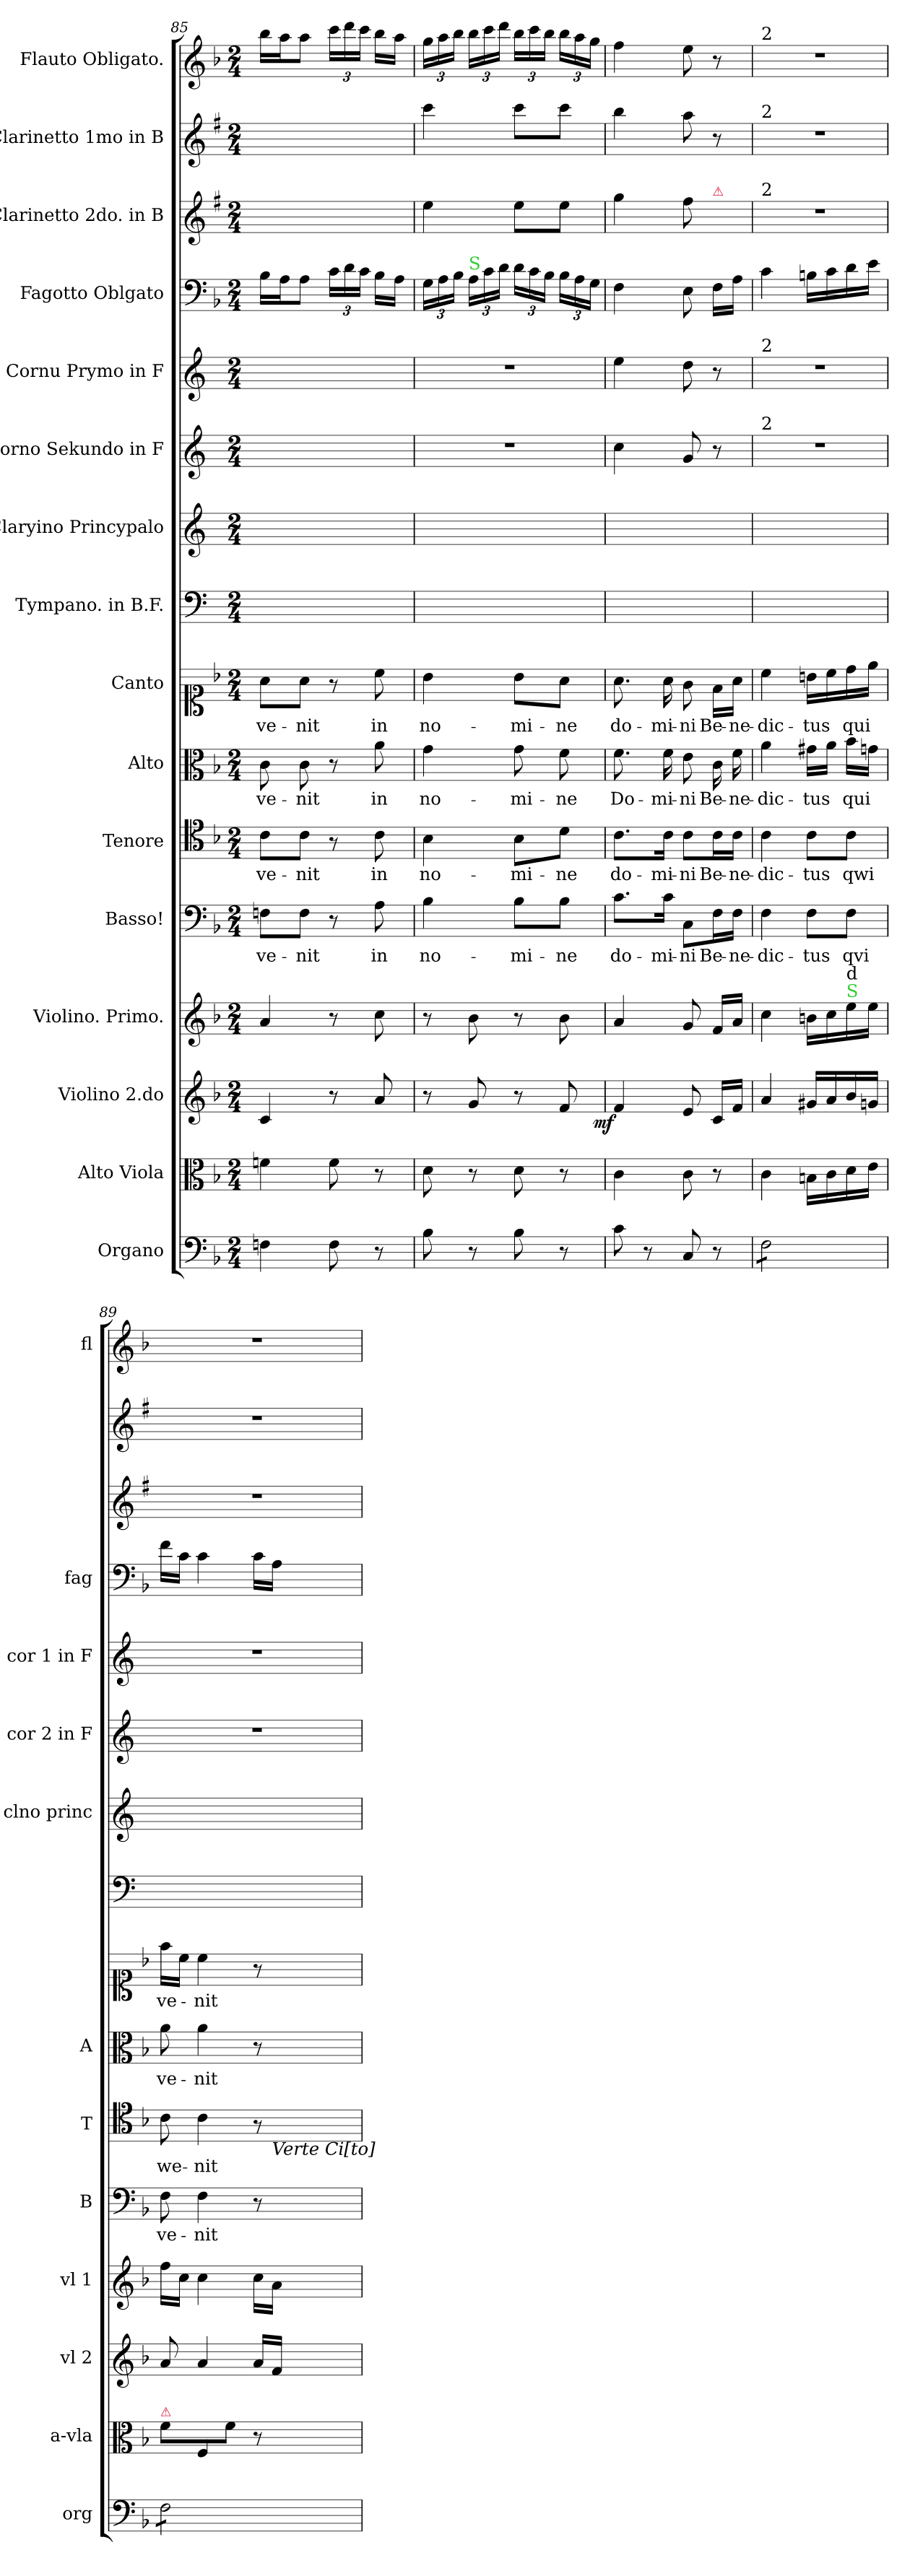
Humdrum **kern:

**kern	**dynam	**kern	**dynam	**kern	**dynam	**kern	**kern	**text	**kern	**text	**kern	**text	**kern	**text	**kern	**kern	**kern	**kern	**kern	**kern	**kern	**kern
*part16	*part16	*part15	*part15	*part14	*part14	*part13	*part12	*part12	*part11	*part11	*part10	*part10	*part9	*part9	*part8	*part7	*part6	*part5	*part4	*part3	*part2	*part1
*staff16	*staff16	*staff15	*staff15	*staff14	*staff14	*staff13	*staff12	*staff12	*staff11	*staff11	*staff10	*staff10	*staff9	*staff9	*staff8	*staff7	*staff6	*staff5	*staff4	*staff3	*staff2	*staff1
*I"Organo	*	*I"Alto Viola	*	*I"Violino 2.do	*	*I"Violino. Primo.	*I"Basso!	*	*I"Tenore	*	*I"Alto	*	*I"Canto	*	*I"Tympano. in B.F.	*I"Claryino Princypalo	*I"Corno Sekundo in F	*I"Cornu Prymo in F	*I"Fagotto Oblgato	*I"Clarinetto 2do. in B	*I"Clarinetto 1mo in B	*I"Flauto Obligato.
*I'org	*	*I'a-vla	*	*I'vl 2	*	*I'vl 1	*I'B	*	*I'T	*	*I'A	*	*	*	*	*I'clno princ	*I'cor 2 in F	*I'cor 1 in F	*I'fag	*	*	*I'fl
*clefF4	*	*clefC3	*	*clefG2	*	*clefG2	*clefF4	*	*clefC4	*	*clefC3	*	*clefC1	*	*clefF4	*clefG2	*clefG2	*clefG2	*clefF4	*clefG2	*clefG2	*clefG2
*	*	*	*	*	*	*	*	*	*	*	*	*	*	*	*	*ITrd1c2	*ITrd4c7	*ITrd4c7	*	*ITrd1c2	*ITrd1c2	*
*k[b-]	*	*k[b-]	*	*k[b-]	*	*k[b-]	*k[b-]	*	*k[b-]	*	*k[b-]	*	*k[b-]	*	*k[]	*k[b-e-]	*k[b-]	*k[b-]	*k[b-]	*k[b-]	*k[b-]	*k[b-]
*F:	*	*F:	*	*F:	*	*F:	*F:	*	*	*	*F:	*	*F:	*	*	*	*	*	*F:	*	*	*F:
*M2/4	*	*M2/4	*	*M2/4	*	*M2/4	*M2/4	*	*M2/4	*	*M2/4	*	*M2/4	*	*M2/4	*M2/4	*M2/4	*M2/4	*M2/4	*M2/4	*M2/4	*M2/4
=85	=85	=85	=85	=85	=85	=85	=85	=85	=85	=85	=85	=85	=85	=85	=85	=85	=85	=85	=85	=85	=85	=85
!	!	!	!	!	!	!	!	!LO:LY:i	!	!	!	!LO:LY:color=grey	!	!	!	!	!	!	!	!	!	!
4Fn\	.	4fn\	.	4c/	.	4a/	8Fn\L	ve-	8c\L	ve-	8c\	ve-	8a\L	ve-	2ryy	2ryy	2ryy	2ryy	16B-\LL	2ryy	2ryy	16bb-\LL
.	.	.	.	.	.	.	.	.	.	.	.	.	.	.	.	.	.	.	16A\J	.	.	16aa\J
!	!	!	!	!	!	!	!	!LO:LY:i	!	!	!	!LO:LY:color=grey	!	!	!	!	!	!	!	!	!	!
.	.	.	.	.	.	.	8F\J	-nit	8c\J	-nit	8c\	-nit	8a\J	-nit	.	.	.	.	8A\J	.	.	8aa\J
8F\	.	8f\	.	8r	.	8r	8r	.	8r	.	8r	.	8r	.	.	.	.	.	24c\LL	.	.	24ccc\LL
.	.	.	.	.	.	.	.	.	.	.	.	.	.	.	.	.	.	.	24d\	.	.	24ddd\
.	.	.	.	.	.	.	.	.	.	.	.	.	.	.	.	.	.	.	24c\JJ	.	.	24ccc\JJ
!	!	!	!	!	!	!	!	!	!	!	!	!LO:LY:color=grey	!	!	!	!	!	!	!	!	!	!
8r	.	8r	.	8a/	.	8cc\	8A\	in	8c\	in	8a\	in	8cc\	in	.	.	.	.	16B-\LL	.	.	16bb-\LL
.	.	.	.	.	.	.	.	.	.	.	.	.	.	.	.	.	.	.	16A\JJ	.	.	16aa\JJ
=86	=86	=86	=86	=86	=86	=86	=86	=86	=86	=86	=86	=86	=86	=86	=86	=86	=86	=86	=86	=86	=86	=86
!	!	!	!	!	!	!	!	!	!	!	!	!LO:LY:color=grey	!	!	!	!	!	!	!	!	!	!
8B-\	.	8d\	.	8r	.	8r	4B-\	no-	4B-\	no-	4g\	no-	4b-\	no-	2ryy	2ryy	2r	2r	24G\LL	4dd\	4bb-\	24gg\LL
.	.	.	.	.	.	.	.	.	.	.	.	.	.	.	.	.	.	.	24A\	.	.	24aa\
.	.	.	.	.	.	.	.	.	.	.	.	.	.	.	.	.	.	.	24B-\JJ	.	.	24bb-\JJ
!	!	!	!	!	!	!	!	!	!	!	!	!	!	!	!	!	!	!	!LO:TX:a:color=limegreen:t=S	!	!	!
8r	.	8r	.	8g/	.	8b-\	.	.	.	.	.	.	.	.	.	.	.	.	24A\LL	.	.	24bb-\LL
.	.	.	.	.	.	.	.	.	.	.	.	.	.	.	.	.	.	.	24c\	.	.	24ccc\
.	.	.	.	.	.	.	.	.	.	.	.	.	.	.	.	.	.	.	24d\JJ	.	.	24ddd\JJ
!	!	!	!	!	!	!	!	!	!	!	!	!LO:LY:color=grey	!	!	!	!	!	!	!	!	!	!
8B-\	.	8d\	.	8r	.	8r	8B-\L	-mi-	8B-\L	-mi-	8g\	-mi-	8b-\L	-mi-	.	.	.	.	24d\LL	8dd\L	8bb-\L	24bb-\LL
.	.	.	.	.	.	.	.	.	.	.	.	.	.	.	.	.	.	.	24c\	.	.	24ccc\
.	.	.	.	.	.	.	.	.	.	.	.	.	.	.	.	.	.	.	24B-\JJ	.	.	24bb-\JJ
!	!	!	!	!	!	!	!	!	!	!	!	!LO:LY:color=grey	!	!	!	!	!	!	!	!	!	!
8r	.	8r	.	8f/	.	8b-\	8B-\J	-ne	8d\J	-ne	8f\	-ne	8a\J	-ne	.	.	.	.	24B-\LL	8dd\J	8bb-\J	24bb-\LL
.	.	.	.	.	.	.	.	.	.	.	.	.	.	.	.	.	.	.	24A\	.	.	24aa\
.	.	.	.	.	.	.	.	.	.	.	.	.	.	.	.	.	.	.	24G\JJ	.	.	24gg\JJ
=87	=87	=87	=87	=87	=87	=87	=87	=87	=87	=87	=87	=87	=87	=87	=87	=87	=87	=87	=87	=87	=87	=87
!	!	!	!	!	!LO:DY:rj	!	!	!	!	!	!	!LO:LY:color=grey	!	!	!	!	!	!	!	!	!	!
8c\	.	4c\	.	4f/	mf	4a/	8.c\L	do-	8.c\L	do-	8.f\	Do-	8.a\	do-	2ryy	2ryy	4f\	4a\	4F\	4ff\	4aa\	4ff\
8r	.	.	.	.	.	.	.	.	.	.	.	.	.	.	.	.	.	.	.	.	.	.
!	!	!	!	!	!	!	!	!	!	!	!	!LO:LY:color=grey	!	!	!	!	!	!	!	!	!	!
.	.	.	.	.	.	.	16c\Jk	-mi-	16c\Jk	-mi-	16f\	-mi-	16a\	-mi-	.	.	.	.	.	.	.	.
!	!	!	!	!	!	!	!	!	!	!	!	!LO:LY:color=grey	!	!	!	!	!	!	!	!	!	!
8C/	.	8c\	.	8e/	.	8g/	8C\L	-ni	8c\L	-ni	8e\	-ni	8g\	-ni	.	.	8c/	8g\	8E\	8ee\	8gg\	8ee\
!	!	!	!	!	!	!	!	!	!	!	!	!	!	!	!	!	!	!	!	!LO:TX:a:color=crimson:t=⚠	!	!
!	!	!	!	!	!	!	!	!	!	!	!	!LO:LY:color=grey	!	!	!	!	!	!	!	!	!	!
8r	.	8r	.	16c/LL	.	16f/LL	16F\L	Be-	16c\L	Be-	16c\	Be-	16f\LL	Be-	.	.	8r	8r	16F\LL	8ryy	8r	8r
!	!	!	!	!	!	!	!	!	!	!	!	!LO:LY:color=grey	!	!	!	!	!	!	!	!	!	!
.	.	.	.	16f/JJ	.	16a/JJ	16F\JJ	-ne-	16c\JJ	-ne-	16f\	-ne-	16a\JJ	-ne-	.	.	.	.	16A\JJ	.	.	.
=88	=88	=88	=88	=88	=88	=88	=88	=88	=88	=88	=88	=88	=88	=88	=88	=88	=88	=88	=88	=88	=88	=88
!	!	!	!	!	!	!	!	!	!	!	!	!	!	!	!	!	!	!	!	!	!	!LO:TX:a:t=2
!	!	!	!	!	!	!	!	!	!	!	!	!	!	!	!	!	!	!	!	!	!LO:TX:a:t=2	!
!	!	!	!	!	!	!	!	!	!	!	!	!	!	!	!	!	!	!	!	!LO:TX:a:t=2	!	!
!	!	!	!	!	!	!	!	!	!	!	!	!	!	!	!	!	!	!LO:TX:a:t=2	!	!	!	!
!	!	!	!	!	!	!	!	!	!	!	!	!	!	!	!	!	!LO:TX:a:t=2	!	!	!	!	!
!	!	!	!LO:DY:rj	!	!	!	!	!	!	!	!	!LO:LY:color=grey	!	!	!	!	!	!	!	!	!	!
*tremolo	*	*	*	*	*	*	*	*	*	*	*	*	*	*	*	*	*	*	*	*	*	*
8F\L	mf&colon;	4c\	mf&colon;	4a/	.	4cc\	4F\	-dic-	4c\	-dic-	4a\	-dic-	4cc\	-dic-	2ryy	2ryy	2r	2r	4c\	2r	2r	2r
8F\	.	.	.	.	.	.	.	.	.	.	.	.	.	.	.	.	.	.	.	.	.	.
!	!	!	!	!	!	!	!	!	!	!	!	!LO:LY:color=grey	!	!	!	!	!	!	!	!	!	!
8F\	.	16Bn\LL	.	16g#X/LL	.	16bn\LL	8F\L	-tus	8c\L	-tus	16g#X\LL	-tus	16bn\LL	-tus	.	.	.	.	16Bn\LL	.	.	.
.	.	16c\	.	16a/	.	16cc\	.	.	.	.	16a\JJ	.	16cc\	.	.	.	.	.	16c\	.	.	.
!	!	!	!	!	!	!LO:TX:a:color=limegreen:t=S	!	!	!	!	!	!	!	!	!	!	!	!	!	!	!	!
!	!	!	!	!	!	!LO:TX:a:t=d	!	!	!	!	!	!	!	!	!	!	!	!	!	!	!	!
!	!	!	!	!	!	!	!	!	!	!	!	!LO:LY:color=grey	!	!	!	!	!	!	!	!	!	!
8F\J	.	16d\	.	16b-/	.	16ee\	8F\J	qvi	8c\J	qwi	16b-\LL	qui	16dd\	qui	.	.	.	.	16d\	.	.	.
.	.	16e\JJ	.	16gn/JJ	.	16ee\JJ	.	.	.	.	16gn\JJ	.	16ee\JJ	.	.	.	.	.	16e\JJ	.	.	.
=89	=89	=89	=89	=89	=89	=89	=89	=89	=89	=89	=89	=89	=89	=89	=89	=89	=89	=89	=89	=89	=89	=89
!	!	!LO:TX:a:color=crimson:t=⚠	!	!	!	!	!	!	!	!	!	!	!	!	!	!	!	!	!	!	!	!
!	!	!	!	!	!	!	!	!	!	!	!	!LO:LY:color=grey	!	!	!	!	!	!	!	!	!	!
*	*	*	*	*	*	*	*	*	*^	*	*	*	*	*	*	*	*	*	*	*	*	*
8F\L	.	8f\L	.	8a/	.	16ff\LL	8F\	ve-	8c\	4..ryy	we-	8a\	ve-	16ff\LL	ve-	2ryy	2ryy	2r	2r	16f\LL	2r	2r	2r
.	.	.	.	.	.	16cc\JJ	.	.	.	.	.	.	.	16cc\JJ	.	.	.	.	.	16c\JJ	.	.	.
!	!	!	!	!	!	!	!	!	!	!	!	!	!LO:LY:color=grey	!	!	!	!	!	!	!	!	!	!
8F\	.	8F/	.	4a/	.	4cc\	4F\	-nit	4c\	.	-nit	4a\	-nit	4cc\	-nit	.	.	.	.	4c\	.	.	.
8F\	.	8f\J	.	.	.	.	.	.	.	.	.	.	.	.	.	.	.	.	.	.	.	.	.
8F\J	.	8r	.	16a/LL	.	16cc\LL	8r	.	8r	.	.	8r	.	8r	.	.	.	.	.	16c\LL	.	.	.
*Xtremolo	*	*	*	*	*	*	*	*	*	*	*	*	*	*	*	*	*	*	*	*	*	*	*
!	!	!	!	!	!	!	!	!	!	!LO:TX:b:i:t=Verte Ci[to]	!	!	!	!	!	!	!	!	!	!	!	!	!
.	.	.	.	16f/JJ	.	16a\JJ	.	.	.	16ryy	.	.	.	.	.	.	.	.	.	16A\JJ	.	.	.
*	*	*	*	*	*	*	*	*	*v	*v	*	*	*	*	*	*	*	*	*	*	*	*	*
=	=	=	=	=	=	=	=	=	=	=	=	=	=	=	=	=	=	=	=	=	=	=
*-	*-	*-	*-	*-	*-	*-	*-	*-	*-	*-	*-	*-	*-	*-	*-	*-	*-	*-	*-	*-	*-	*-
